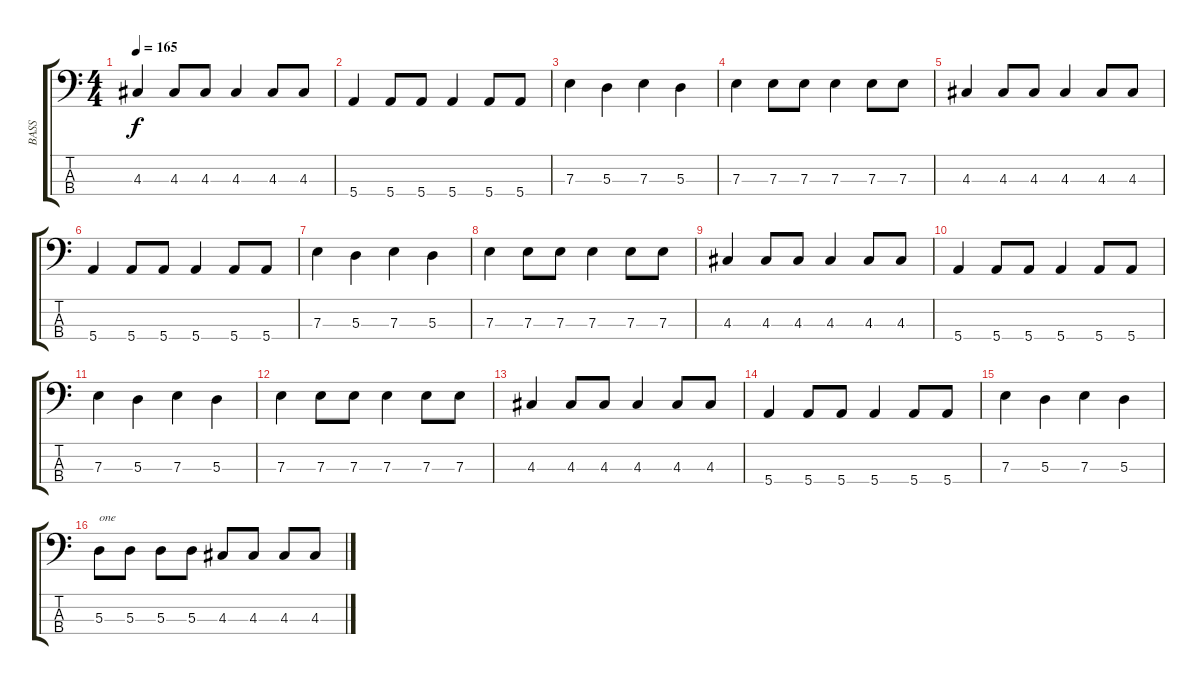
\track ("BASS" "BASS") {instrument electricbassfinger}
\staff {score tabs}
\tuning (G2 D2 A1 E1) {hide}
\ts (4 4)
\tempo 165
\clef f4
\ks c
4.3.4{dy f} 4.3.8 4.3.8 4.3.4 4.3.8 4.3.8 |
5.4.4 5.4.8 5.4.8 5.4.4 5.4.8 5.4.8 |
7.3.4 5.3.4 7.3.4 5.3.4 |
7.3.4 7.3.8 7.3.8 7.3.4 7.3.8 7.3.8 |
4.3.4 4.3.8 4.3.8 4.3.4 4.3.8 4.3.8 |
5.4.4 5.4.8 5.4.8 5.4.4 5.4.8 5.4.8 |
7.3.4 5.3.4 7.3.4 5.3.4 |
7.3.4 7.3.8 7.3.8 7.3.4 7.3.8 7.3.8 |
4.3.4 4.3.8 4.3.8 4.3.4 4.3.8 4.3.8 |
5.4.4 5.4.8 5.4.8 5.4.4 5.4.8 5.4.8 |
7.3.4 5.3.4 7.3.4 5.3.4 |
7.3.4 7.3.8 7.3.8 7.3.4 7.3.8 7.3.8 |
4.3.4 4.3.8 4.3.8 4.3.4 4.3.8 4.3.8 |
5.4.4 5.4.8 5.4.8 5.4.4 5.4.8 5.4.8 |
7.3.4 5.3.4 7.3.4 5.3.4 |
5.3.8{txt "one"} 5.3.8 5.3.8 5.3.8 4.3.8 4.3.8 4.3.8 4.3.8
